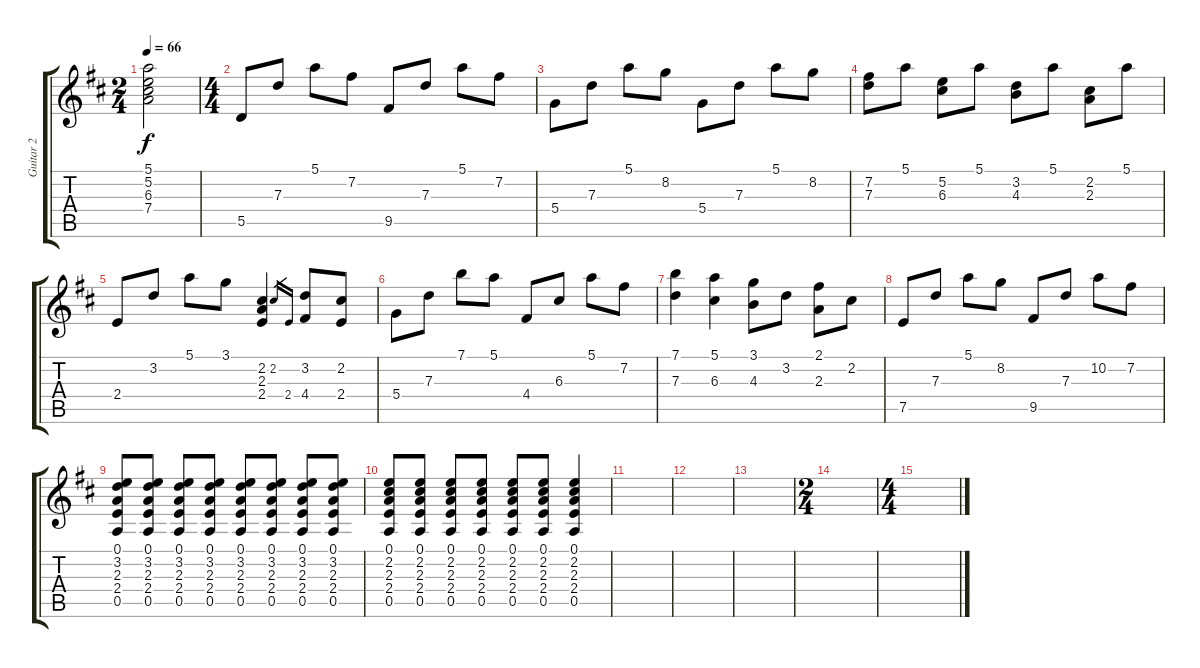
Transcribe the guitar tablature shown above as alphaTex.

\track ("Guitar 2" "Guitar 2") {instrument acousticguitarsteel}
\staff {score tabs}
\tuning (E4 B3 G3 D3 A2 E2) {hide}
\ts (2 4)
\tempo 66
\clef g2
\ks d
(5.1 5.2 6.3 7.4).2{dy f} |
\ts (4 4)
5.5.8 7.3.8 5.1.8 7.2.8 9.5.8 7.3.8 5.1.8 7.2.8 |
5.4.8 7.3.8 5.1.8 8.2.8 5.4.8 7.3.8 5.1.8 8.2.8 |
(7.2 7.3).8 5.1.8 (5.2 6.3).8 5.1.8 (3.2 4.3).8 5.1.8 (2.2 2.3).8 5.1.8 |
2.4.8 3.2.8 5.1.8 3.1.8 (2.2 2.3 2.4).4 2.2.16{gr} 2.4.16{gr} (3.2 4.4).8 (2.2 2.4).8 |
5.4.8 7.3.8 7.1.8 5.1.8 4.4.8 6.3.8 5.1.8 7.2.8 |
(7.1 7.3).4 (5.1 6.3).4 (3.1 4.3).8 3.2.8 (2.1 2.3).8 2.2.8 |
7.5.8 7.3.8 5.1.8 8.2.8 9.5.8 7.3.8 10.2.8 7.2.8 |
(0.1 3.2 2.3 2.4 0.5).8 (0.1 3.2 2.3 2.4 0.5).8 (0.1 3.2 2.3 2.4 0.5).8 (0.1 3.2 2.3 2.4 0.5).8 (0.1 3.2 2.3 2.4 0.5).8 (0.1 3.2 2.3 2.4 0.5).8 (0.1 3.2 2.3 2.4 0.5).8 (0.1 3.2 2.3 2.4 0.5).8 |
(0.1 2.2 2.3 2.4 0.5).8 (0.1 2.2 2.3 2.4 0.5).8 (0.1 2.2 2.3 2.4 0.5).8 (0.1 2.2 2.3 2.4 0.5).8 (0.1 2.2 2.3 2.4 0.5).8 (0.1 2.2 2.3 2.4 0.5).8 (0.1 2.2 2.3 2.4 0.5).4 |
|
|
|
\ts (2 4)
|
\ts (4 4)
